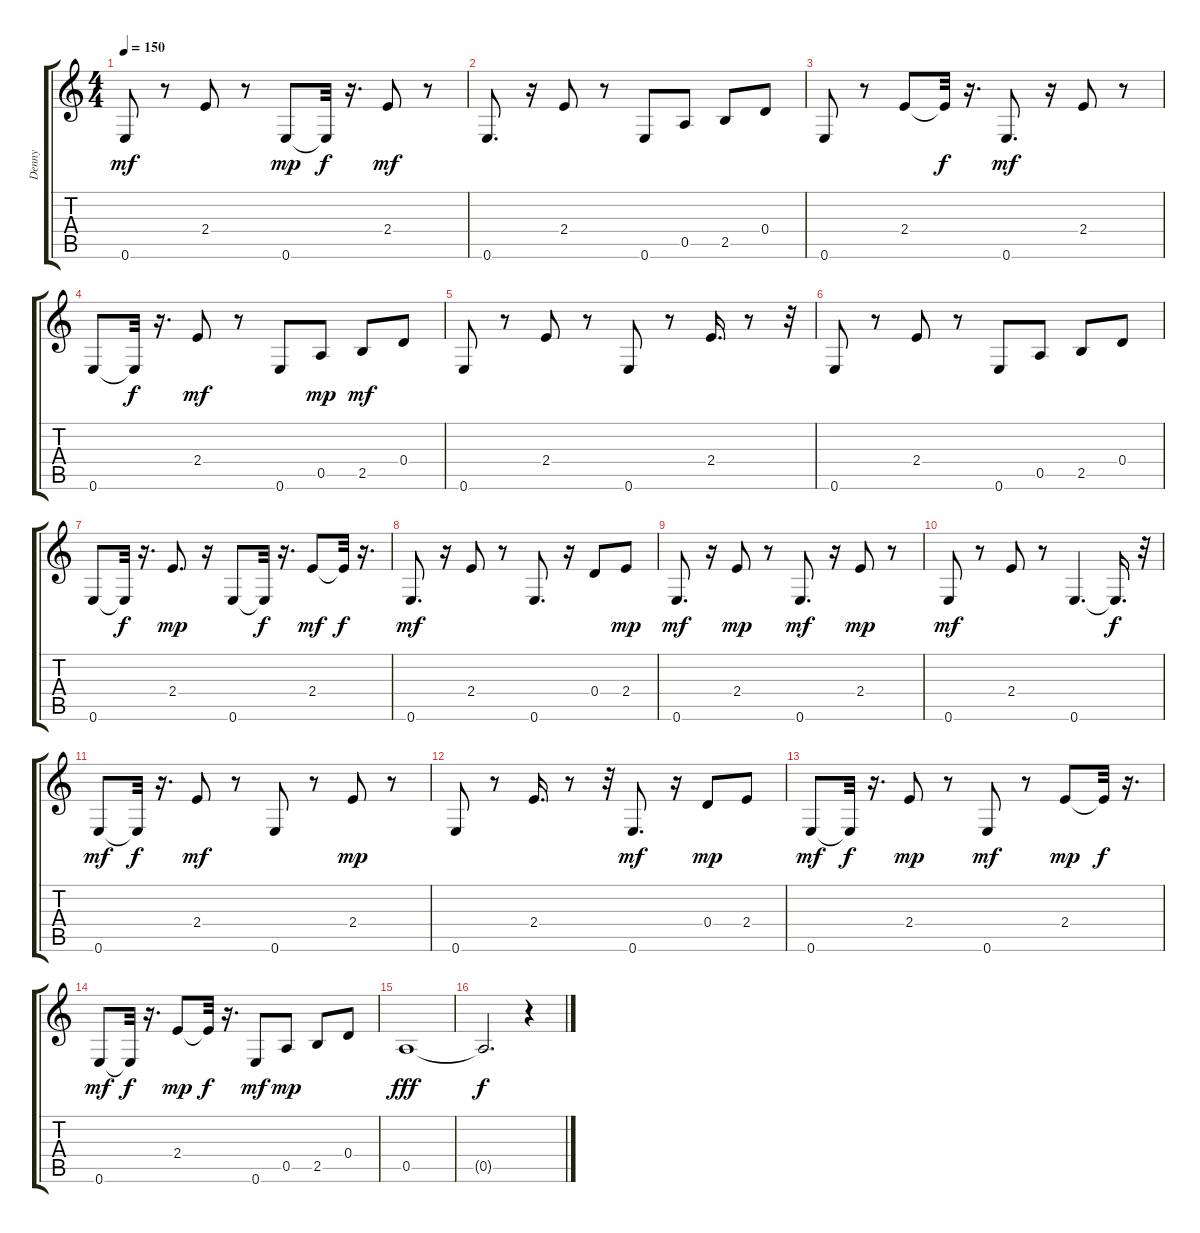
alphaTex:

\track ("Denny" "Denny") {instrument electricguitarclean}
\staff {score tabs}
\tuning (E4 B3 G3 D3 A2 E2) {hide}
\ts (4 4)
\tempo 150
\clef g2
\ks c
0.6.8{dy mf} r.8 2.4.8 r.8 0.6.8{dy mp} 0.6{t}.32{dy f} r.16{d} 2.4.8{dy mf} r.8 |
0.6.8{d} r.16 2.4.8 r.8 0.6.8 0.5.8 2.5.8 0.4.8 |
0.6.8 r.8 2.4.8 2.4{t}.32{dy f} r.16{d} 0.6.8{d dy mf} r.16 2.4.8 r.8 |
0.6.8 0.6{t}.32{dy f} r.16{d} 2.4.8{dy mf} r.8 0.6.8 0.5.8{dy mp} 2.5.8{dy mf} 0.4.8 |
0.6.8 r.8 2.4.8 r.8 0.6.8 r.8 2.4.16{d} r.8 r.32 |
0.6.8 r.8 2.4.8 r.8 0.6.8 0.5.8 2.5.8 0.4.8 |
0.6.8 0.6{t}.32{dy f} r.16{d} 2.4.8{d dy mp} r.16 0.6.8 0.6{t}.32{dy f} r.16{d} 2.4.8{dy mf} 2.4{t}.32{dy f} r.16{d} |
0.6.8{d dy mf} r.16 2.4.8 r.8 0.6.8{d} r.16 0.4.8 2.4.8{dy mp} |
0.6.8{d dy mf} r.16 2.4.8{dy mp} r.8 0.6.8{d dy mf} r.16 2.4.8{dy mp} r.8 |
0.6.8{dy mf} r.8 2.4.8 r.8 0.6.4{d} 0.6{t}.16{d dy f} r.32 |
0.6.8{dy mf} 0.6{t}.32{dy f} r.16{d} 2.4.8{dy mf} r.8 0.6.8 r.8 2.4.8{dy mp} r.8 |
0.6.8 r.8 2.4.16{d} r.8 r.32 0.6.8{d dy mf} r.16 0.4.8{dy mp} 2.4.8 |
0.6.8{dy mf} 0.6{t}.32{dy f} r.16{d} 2.4.8{dy mp} r.8 0.6.8{dy mf} r.8 2.4.8{dy mp} 2.4{t}.32{dy f} r.16{d} |
0.6.8{dy mf} 0.6{t}.32{dy f} r.16{d} 2.4.8{dy mp} 2.4{t}.32{dy f} r.16{d} 0.6.8{dy mf} 0.5.8{dy mp} 2.5.8 0.4.8 |
0.5.1{dy fff} |
0.5{t}.2{d dy f} r.4
